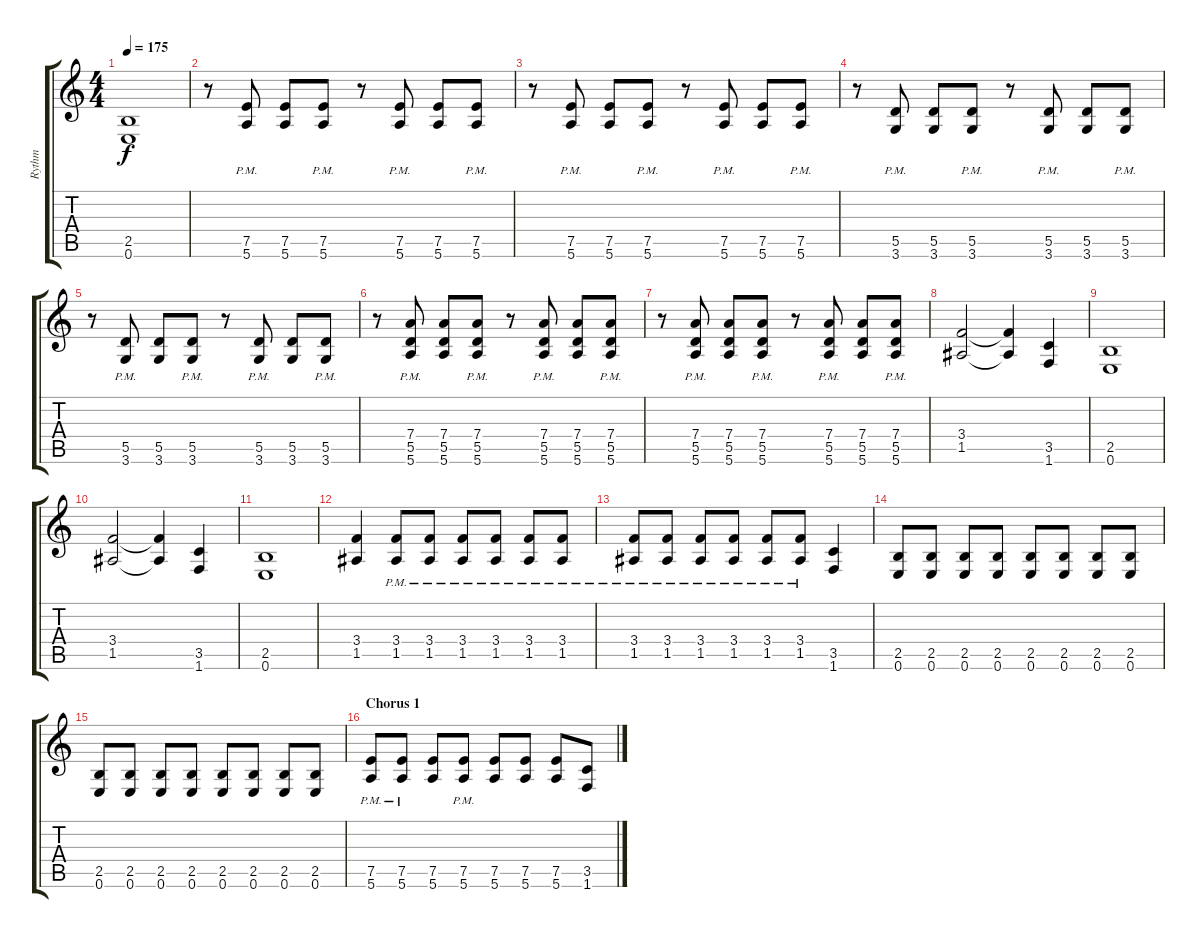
\track ("Rythm" "Rythm") {instrument overdrivenguitar}
\staff {score tabs}
\tuning (E4 B3 G3 D3 A2 E2) {hide}
\ts (4 4)
\tempo 175
\clef g2
\ks c
(2.5 0.6).1{dy f} |
r.8 (7.5{pm} 5.6{pm}).8 (7.5 5.6).8 (7.5{pm} 5.6{pm}).8 r.8 (7.5{pm} 5.6{pm}).8 (7.5 5.6).8 (7.5{pm} 5.6{pm}).8 |
r.8 (7.5{pm} 5.6{pm}).8 (7.5 5.6).8 (7.5{pm} 5.6{pm}).8 r.8 (7.5{pm} 5.6{pm}).8 (7.5 5.6).8 (7.5{pm} 5.6{pm}).8 |
r.8 (5.5{pm} 3.6{pm}).8 (5.5 3.6).8 (5.5{pm} 3.6{pm}).8 r.8 (5.5{pm} 3.6{pm}).8 (5.5 3.6).8 (5.5{pm} 3.6{pm}).8 |
r.8 (5.5{pm} 3.6{pm}).8 (5.5 3.6).8 (5.5{pm} 3.6{pm}).8 r.8 (5.5{pm} 3.6{pm}).8 (5.5 3.6).8 (5.5{pm} 3.6{pm}).8 |
r.8 (7.4 5.5{pm} 5.6{pm}).8 (7.4 5.5 5.6).8 (7.4 5.5{pm} 5.6{pm}).8 r.8 (7.4 5.5{pm} 5.6{pm}).8 (7.4 5.5 5.6).8 (7.4 5.5{pm} 5.6{pm}).8 |
r.8 (7.4 5.5{pm} 5.6{pm}).8 (7.4 5.5 5.6).8 (7.4 5.5{pm} 5.6{pm}).8 r.8 (7.4 5.5{pm} 5.6{pm}).8 (7.4 5.5 5.6).8 (7.4 5.5{pm} 5.6{pm}).8 |
(3.4 1.5).2 (3.4{t} 1.5{t}).4 (3.5 1.6).4 |
(2.5 0.6).1 |
(3.4 1.5).2 (3.4{t} 1.5{t}).4 (3.5 1.6).4 |
(2.5 0.6).1 |
(3.4 1.5).4 (3.4{pm} 1.5).8 (3.4{pm} 1.5).8 (3.4{pm} 1.5).8 (3.4{pm} 1.5).8 (3.4{pm} 1.5).8 (3.4{pm} 1.5).8 |
(3.4{pm} 1.5).8 (3.4{pm} 1.5).8 (3.4{pm} 1.5).8 (3.4{pm} 1.5).8 (3.4{pm} 1.5).8 (3.4{pm} 1.5).8 (3.5 1.6).4 |
(2.5 0.6).8 (2.5 0.6).8 (2.5 0.6).8 (2.5 0.6).8 (2.5 0.6).8 (2.5 0.6).8 (2.5 0.6).8 (2.5 0.6).8 |
(2.5 0.6).8 (2.5 0.6).8 (2.5 0.6).8 (2.5 0.6).8 (2.5 0.6).8 (2.5 0.6).8 (2.5 0.6).8 (2.5 0.6).8 |
\section ("" "Chorus 1")
(7.5{pm} 5.6{pm}).8 (7.5{pm} 5.6{pm}).8 (7.5 5.6).8 (7.5{pm} 5.6{pm}).8 (7.5 5.6).8 (7.5 5.6).8 (7.5 5.6).8 (3.5 1.6).8
